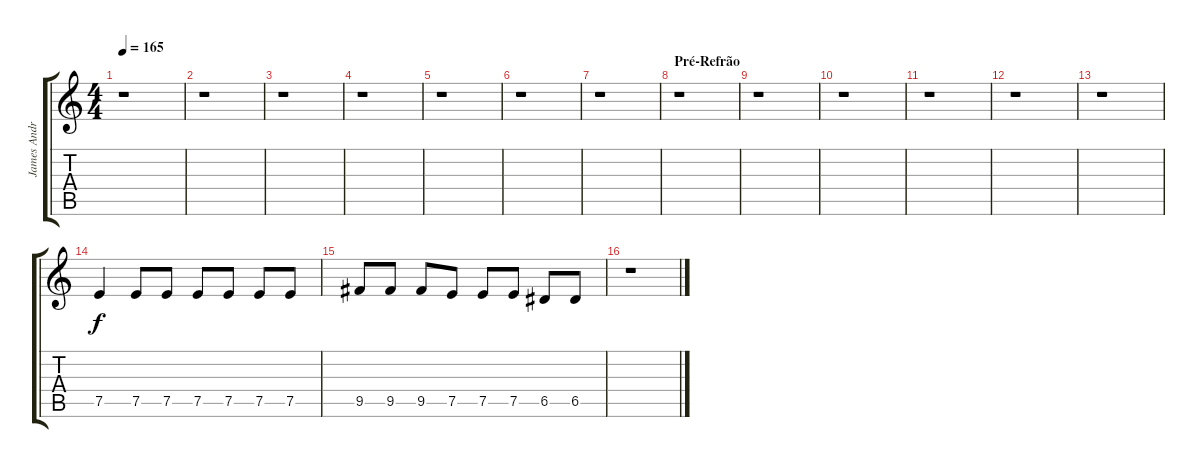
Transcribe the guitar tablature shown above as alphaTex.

\track ("James Andrew [Solo]" "James Andr") {instrument distortionguitar}
\staff {score tabs}
\tuning (E4 B3 G3 D3 A2 E2) {hide}
\ts (4 4)
\tempo 165
\clef g2
\ks c
r.1{dy f} |
r.1 |
r.1 |
r.1 |
r.1 |
r.1 |
r.1 |
\section ("" "Pré-Refrão")
r.1 |
r.1 |
r.1 |
r.1 |
r.1 |
r.1 |
7.5.4 7.5.8 7.5.8 7.5.8 7.5.8 7.5.8 7.5.8 |
9.5.8 9.5.8 9.5.8 7.5.8 7.5.8 7.5.8 6.5.8 6.5.8 |
r.1
